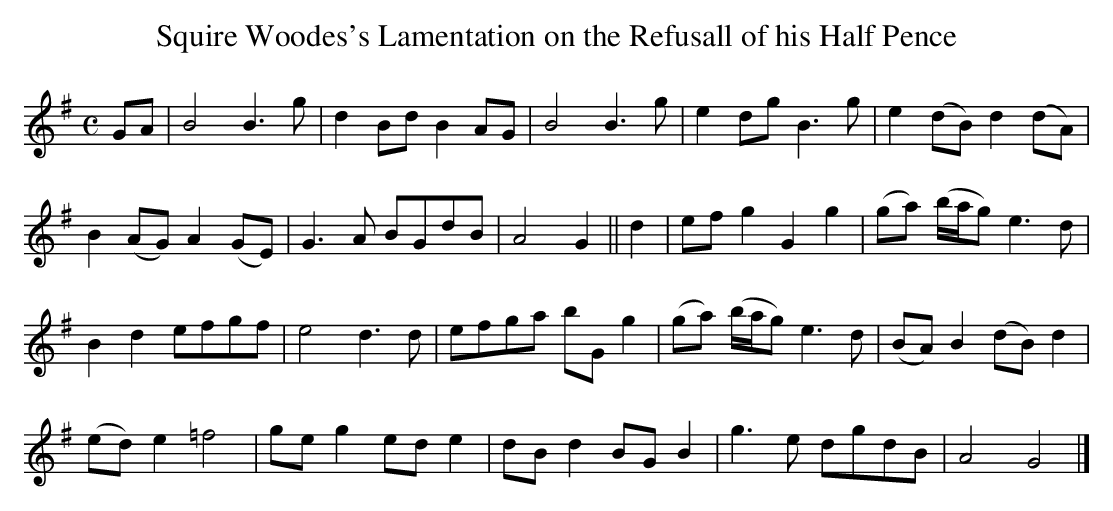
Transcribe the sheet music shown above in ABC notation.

X:1
T: Squire Woodes's Lamentation on the Refusall of his Half Pence
M: C
L: 1/8
K: G
GA | B4 B3g | d2Bd B2AG | B4 B3g | e2dg B3g | e2(dB) d2(dA) |
B2(AG) A2(GE) | G3A BGdB | A4 G2 || d2 | efg2 G2g2 | (ga) (b/a/g) e3d |
B2d2 efgf | e4 d3d | efga bGg2 | (ga) (b/a/g) e3d | (BA)B2 (dB)d2 |
(ed)e2 =f4 | geg2 ede2 | dBd2 BGB2 | g3e dgdB | A4 G4 |]
